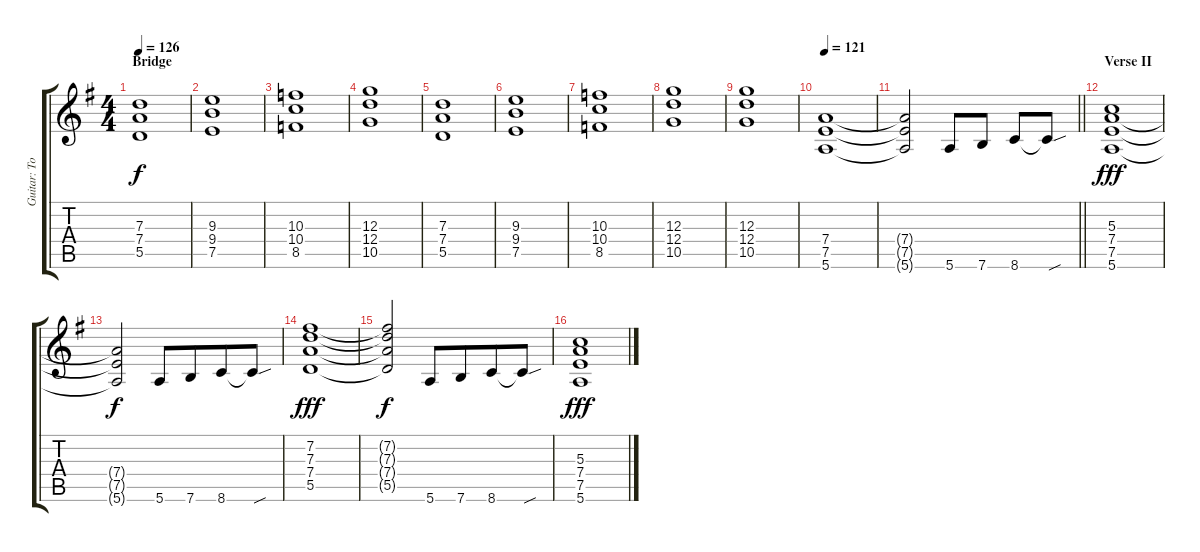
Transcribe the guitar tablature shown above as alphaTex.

\track ("Guitar: Tony" "Guitar: To") {instrument distortionguitar}
\staff {score tabs}
\tuning (E4 B3 G3 D3 A2 E2) {hide}
\ts (4 4)
\section ("" "Bridge")
\tempo 126
\clef g2
\ks g
(7.3 7.4 5.5).1{dy f} |
(9.3 9.4 7.5).1 |
(10.3 10.4 8.5).1 |
(12.3 12.4 10.5).1 |
(7.3 7.4 5.5).1 |
(9.3 9.4 7.5).1 |
(10.3 10.4 8.5).1 |
(12.3 12.4 10.5).1 |
(12.3 12.4 10.5).1 |
\tempo 121
(7.4 7.5 5.6).1 |
\barLineRight lightlight
(7.4{t} 7.5{t} 5.6{t}).2 5.6.8 7.6.8 8.6.8 8.6{sou t}.8 |
\section ("" "Verse II")
(5.3 7.4 7.5 5.6).1{dy fff} |
(7.4{t} 7.5{t} 5.6{t}).2{dy f} 5.6.8 7.6.8{beam merge} 8.6.8 8.6{sou t}.8 |
(7.2 7.3 7.4 5.5).1{dy fff} |
(7.2{t} 7.3{t} 7.4{t} 5.5{t}).2{dy f} 5.6.8 7.6.8{beam merge} 8.6.8 8.6{sou t}.8 |
(5.3 7.4 7.5 5.6).1{dy fff}
